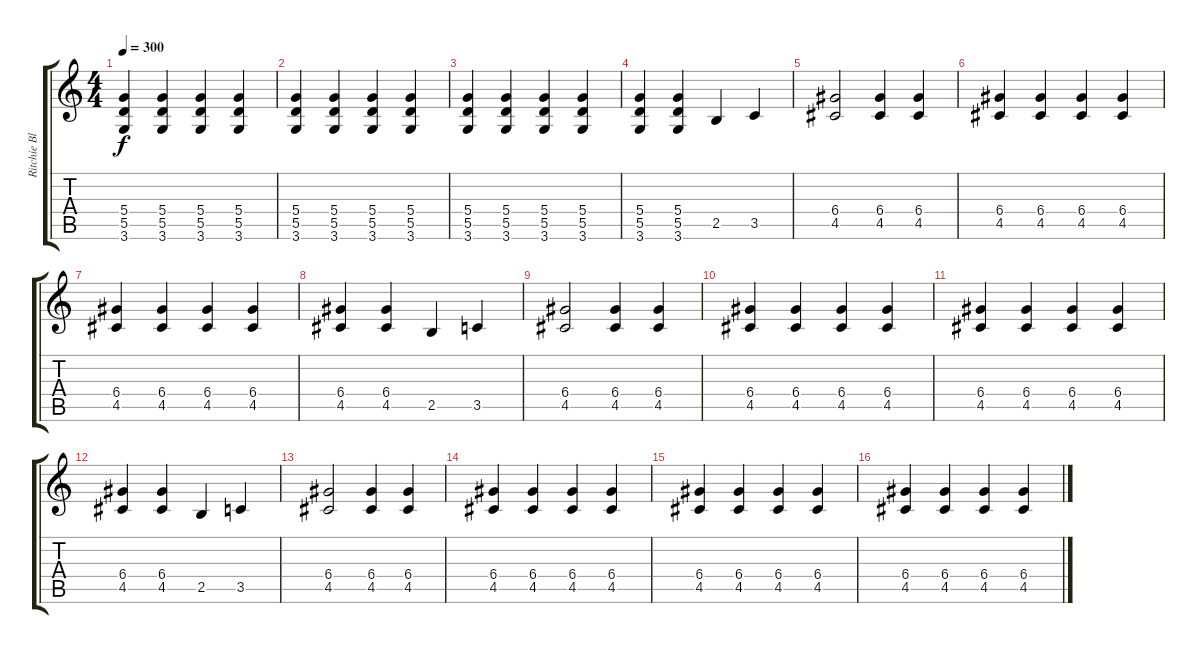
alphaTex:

\track ("Ritchie Blackmore" "Ritchie Bl") {instrument overdrivenguitar}
\staff {score tabs}
\tuning (E4 B3 G3 D3 A2 E2) {hide}
\ts (4 4)
\tempo 300
\clef g2
\ks c
(5.4 5.5 3.6).4{dy f} (5.4 5.5 3.6).4 (5.4 5.5 3.6).4 (5.4 5.5 3.6).4 |
(5.4 5.5 3.6).4 (5.4 5.5 3.6).4 (5.4 5.5 3.6).4 (5.4 5.5 3.6).4 |
(5.4 5.5 3.6).4 (5.4 5.5 3.6).4 (5.4 5.5 3.6).4 (5.4 5.5 3.6).4 |
(5.4 5.5 3.6).4 (5.4 5.5 3.6).4 2.5.4 3.5.4 |
(6.4 4.5).2 (6.4 4.5).4 (6.4 4.5).4 |
(6.4 4.5).4 (6.4 4.5).4 (6.4 4.5).4 (6.4 4.5).4 |
(6.4 4.5).4 (6.4 4.5).4 (6.4 4.5).4 (6.4 4.5).4 |
(6.4 4.5).4 (6.4 4.5).4 2.5.4 3.5.4 |
(6.4 4.5).2 (6.4 4.5).4 (6.4 4.5).4 |
(6.4 4.5).4 (6.4 4.5).4 (6.4 4.5).4 (6.4 4.5).4 |
(6.4 4.5).4 (6.4 4.5).4 (6.4 4.5).4 (6.4 4.5).4 |
(6.4 4.5).4 (6.4 4.5).4 2.5.4 3.5.4 |
(6.4 4.5).2 (6.4 4.5).4 (6.4 4.5).4 |
(6.4 4.5).4 (6.4 4.5).4 (6.4 4.5).4 (6.4 4.5).4 |
(6.4 4.5).4 (6.4 4.5).4 (6.4 4.5).4 (6.4 4.5).4 |
(6.4 4.5).4 (6.4 4.5).4 (6.4 4.5).4 (6.4 4.5).4
